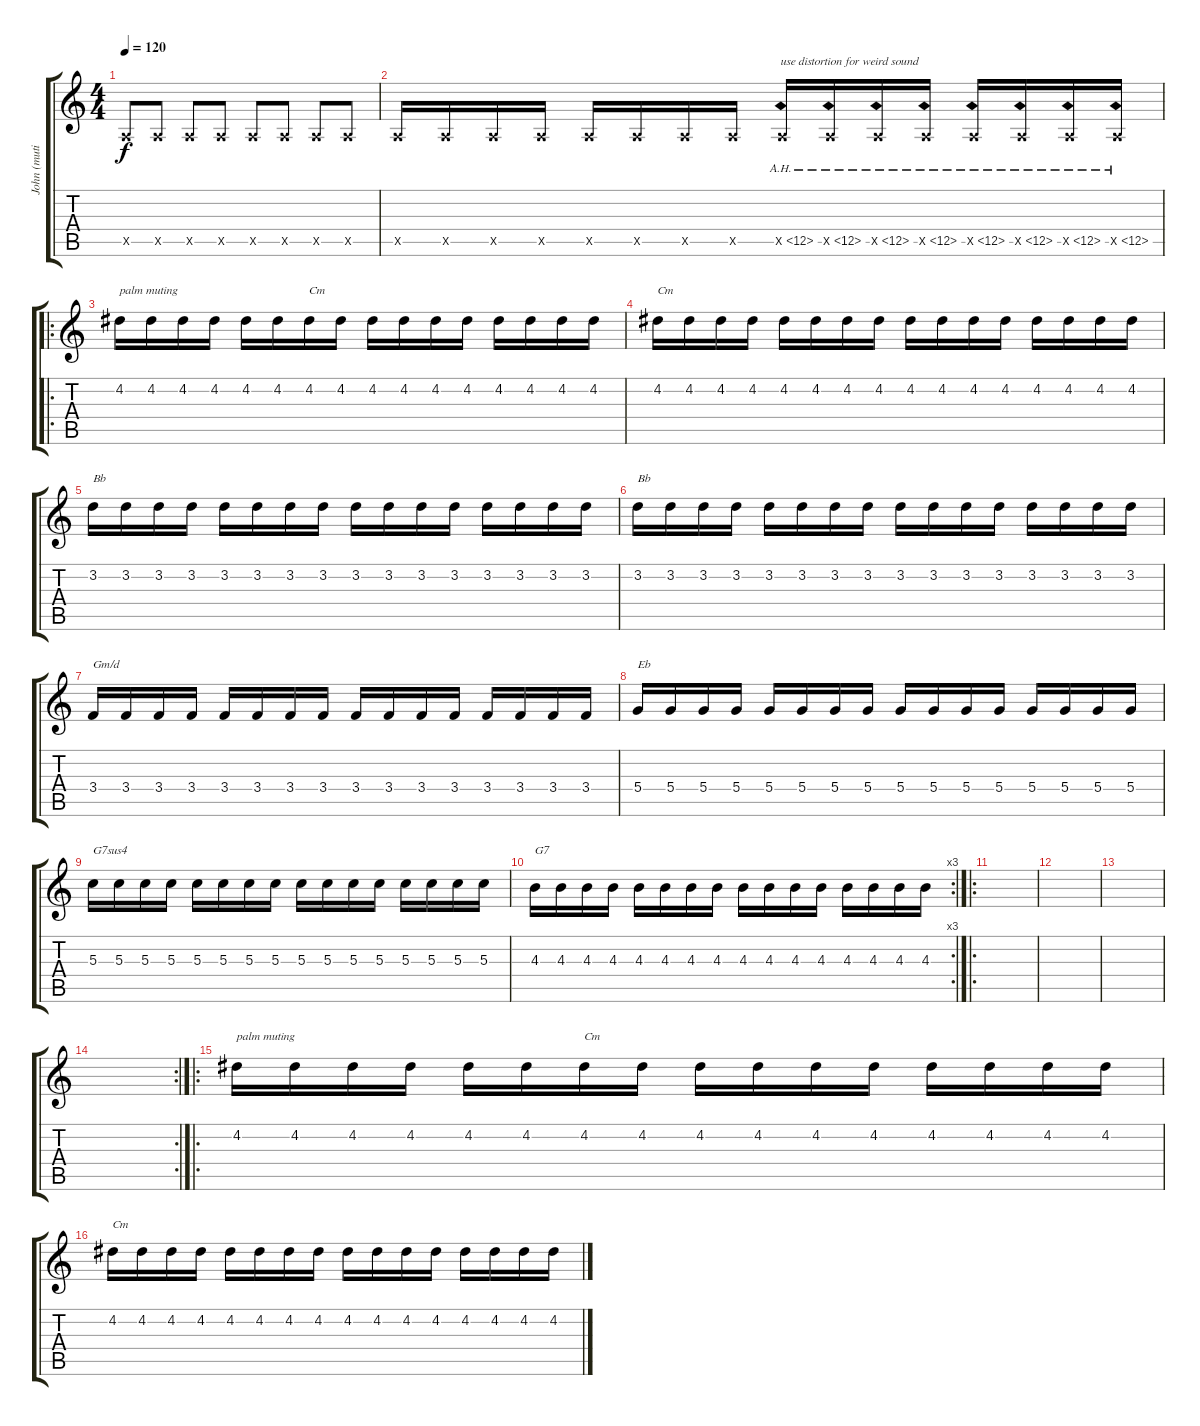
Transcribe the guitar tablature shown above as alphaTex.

\track ("John (muting)" "John (muti") {instrument electricguitarmuted}
\staff {score tabs}
\tuning (E4 B3 G3 D3 A2 E2) {hide}
\ts (4 4)
\tempo 120
\clef g2
\ks c
0.5{x}.8{dy f instrument electricguitarmuted} 0.5{x}.8 0.5{x}.8 0.5{x}.8 0.5{x}.8 0.5{x}.8 0.5{x}.8 0.5{x}.8 |
0.5{x}.16 0.5{x}.16 0.5{x}.16 0.5{x}.16 0.5{x}.16 0.5{x}.16 0.5{x}.16 0.5{x}.16 0.5{ah 12 x}.16{txt "use distortion for weird sound"} 0.5{ah 12 x}.16 0.5{ah 12 x}.16 0.5{ah 12 x}.16 0.5{ah 12 x}.16 0.5{ah 12 x}.16 0.5{ah 12 x}.16 0.5{ah 12 x}.16 |
\ro
4.2.16{txt "palm muting"} 4.2.16 4.2.16 4.2.16 4.2.16 4.2.16 4.2.16{txt "Cm"} 4.2.16 4.2.16 4.2.16 4.2.16 4.2.16 4.2.16 4.2.16 4.2.16 4.2.16 |
4.2.16{txt "Cm"} 4.2.16 4.2.16 4.2.16 4.2.16 4.2.16 4.2.16 4.2.16 4.2.16 4.2.16 4.2.16 4.2.16 4.2.16 4.2.16 4.2.16 4.2.16 |
3.2.16{txt "Bb"} 3.2.16 3.2.16 3.2.16 3.2.16 3.2.16 3.2.16 3.2.16 3.2.16 3.2.16 3.2.16 3.2.16 3.2.16 3.2.16 3.2.16 3.2.16 |
3.2.16{txt "Bb"} 3.2.16 3.2.16 3.2.16 3.2.16 3.2.16 3.2.16 3.2.16 3.2.16 3.2.16 3.2.16 3.2.16 3.2.16 3.2.16 3.2.16 3.2.16 |
3.4.16{txt "Gm/d"} 3.4.16 3.4.16 3.4.16 3.4.16 3.4.16 3.4.16 3.4.16 3.4.16 3.4.16 3.4.16 3.4.16 3.4.16 3.4.16 3.4.16 3.4.16 |
5.4.16{txt "Eb"} 5.4.16 5.4.16 5.4.16 5.4.16 5.4.16 5.4.16 5.4.16 5.4.16 5.4.16 5.4.16 5.4.16 5.4.16 5.4.16 5.4.16 5.4.16 |
5.3.16{txt "G7sus4"} 5.3.16 5.3.16 5.3.16 5.3.16 5.3.16 5.3.16 5.3.16 5.3.16 5.3.16 5.3.16 5.3.16 5.3.16 5.3.16 5.3.16 5.3.16 |
\rc 3
4.3.16{txt "G7"} 4.3.16 4.3.16 4.3.16 4.3.16 4.3.16 4.3.16 4.3.16 4.3.16 4.3.16 4.3.16 4.3.16 4.3.16 4.3.16 4.3.16 4.3.16 |
\ro
|
|
|
\rc 2
|
\ro
4.2.16{txt "palm muting"} 4.2.16 4.2.16 4.2.16 4.2.16 4.2.16 4.2.16{txt "Cm"} 4.2.16 4.2.16 4.2.16 4.2.16 4.2.16 4.2.16 4.2.16 4.2.16 4.2.16 |
4.2.16{txt "Cm"} 4.2.16 4.2.16 4.2.16 4.2.16 4.2.16 4.2.16 4.2.16 4.2.16 4.2.16 4.2.16 4.2.16 4.2.16 4.2.16 4.2.16 4.2.16
